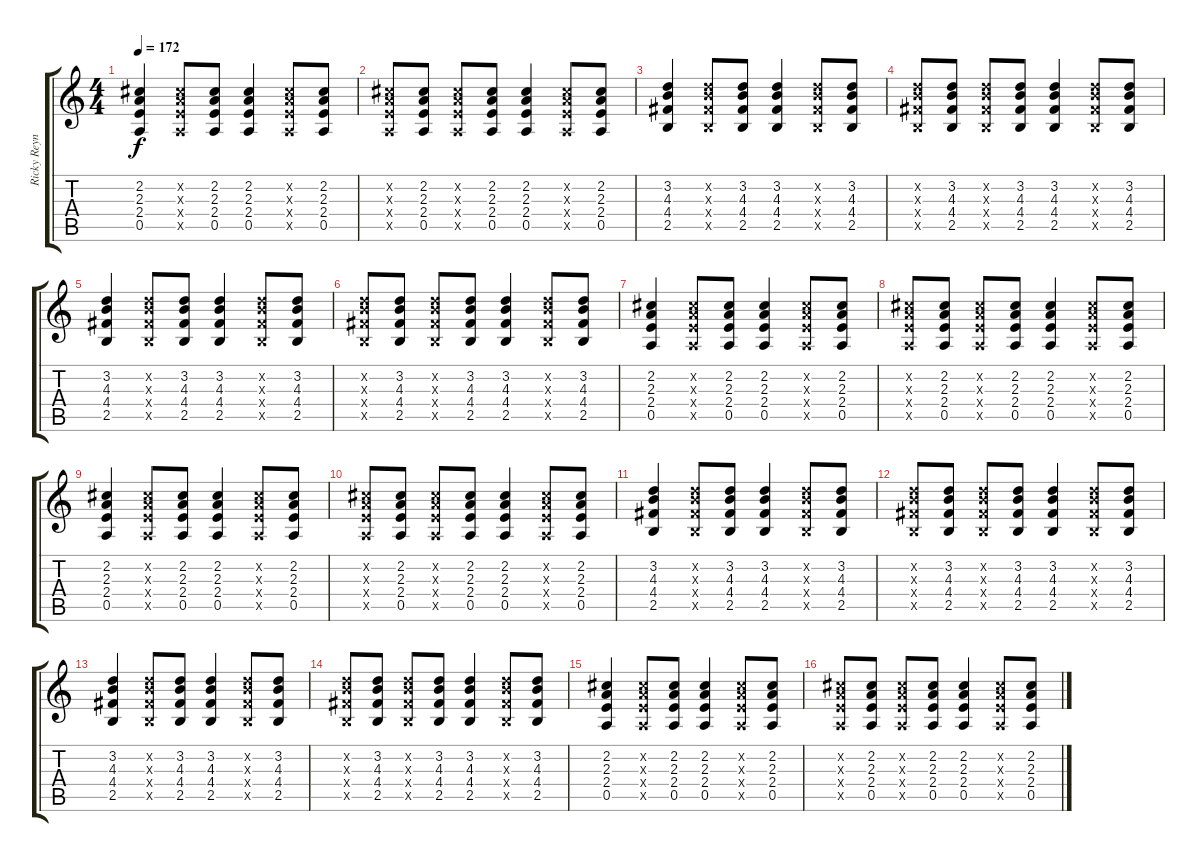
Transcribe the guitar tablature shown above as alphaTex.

\track ("Ricky Reynolds " "Ricky Reyn") {instrument acousticguitarsteel}
\staff {score tabs}
\tuning (E4 B3 G3 D3 A2 E2) {hide}
\ts (4 4)
\tempo 172
\clef g2
\ks c
(2.2 2.3 2.4 0.5).4{dy f} (2.2{x} 2.3{x} 2.4{x} 0.5{x}).8 (2.2 2.3 2.4 0.5).8 (2.2 2.3 2.4 0.5).4 (2.2{x} 2.3{x} 2.4{x} 0.5{x}).8 (2.2 2.3 2.4 0.5).8 |
(2.2{x} 2.3{x} 2.4{x} 0.5{x}).8 (2.2 2.3 2.4 0.5).8 (2.2{x} 2.3{x} 2.4{x} 0.5{x}).8 (2.2 2.3 2.4 0.5).8 (2.2 2.3 2.4 0.5).4 (2.2{x} 2.3{x} 2.4{x} 0.5{x}).8 (2.2 2.3 2.4 0.5).8 |
(3.2 4.3 4.4 2.5).4 (3.2{x} 4.3{x} 4.4{x} 2.5{x}).8 (3.2 4.3 4.4 2.5).8 (3.2 4.3 4.4 2.5).4 (3.2{x} 4.3{x} 4.4{x} 2.5{x}).8 (3.2 4.3 4.4 2.5).8 |
(3.2{x} 4.3{x} 4.4{x} 2.5{x}).8 (3.2 4.3 4.4 2.5).8 (3.2{x} 4.3{x} 4.4{x} 2.5{x}).8 (3.2 4.3 4.4 2.5).8 (3.2 4.3 4.4 2.5).4 (3.2{x} 4.3{x} 4.4{x} 2.5{x}).8 (3.2 4.3 4.4 2.5).8 |
(3.2 4.3 4.4 2.5).4 (3.2{x} 4.3{x} 4.4{x} 2.5{x}).8 (3.2 4.3 4.4 2.5).8 (3.2 4.3 4.4 2.5).4 (3.2{x} 4.3{x} 4.4{x} 2.5{x}).8 (3.2 4.3 4.4 2.5).8 |
(3.2{x} 4.3{x} 4.4{x} 2.5{x}).8 (3.2 4.3 4.4 2.5).8 (3.2{x} 4.3{x} 4.4{x} 2.5{x}).8 (3.2 4.3 4.4 2.5).8 (3.2 4.3 4.4 2.5).4 (3.2{x} 4.3{x} 4.4{x} 2.5{x}).8 (3.2 4.3 4.4 2.5).8 |
(2.2 2.3 2.4 0.5).4 (2.2{x} 2.3{x} 2.4{x} 0.5{x}).8 (2.2 2.3 2.4 0.5).8 (2.2 2.3 2.4 0.5).4 (2.2{x} 2.3{x} 2.4{x} 0.5{x}).8 (2.2 2.3 2.4 0.5).8 |
(2.2{x} 2.3{x} 2.4{x} 0.5{x}).8 (2.2 2.3 2.4 0.5).8 (2.2{x} 2.3{x} 2.4{x} 0.5{x}).8 (2.2 2.3 2.4 0.5).8 (2.2 2.3 2.4 0.5).4 (2.2{x} 2.3{x} 2.4{x} 0.5{x}).8 (2.2 2.3 2.4 0.5).8 |
(2.2 2.3 2.4 0.5).4 (2.2{x} 2.3{x} 2.4{x} 0.5{x}).8 (2.2 2.3 2.4 0.5).8 (2.2 2.3 2.4 0.5).4 (2.2{x} 2.3{x} 2.4{x} 0.5{x}).8 (2.2 2.3 2.4 0.5).8 |
(2.2{x} 2.3{x} 2.4{x} 0.5{x}).8 (2.2 2.3 2.4 0.5).8 (2.2{x} 2.3{x} 2.4{x} 0.5{x}).8 (2.2 2.3 2.4 0.5).8 (2.2 2.3 2.4 0.5).4 (2.2{x} 2.3{x} 2.4{x} 0.5{x}).8 (2.2 2.3 2.4 0.5).8 |
(3.2 4.3 4.4 2.5).4 (3.2{x} 4.3{x} 4.4{x} 2.5{x}).8 (3.2 4.3 4.4 2.5).8 (3.2 4.3 4.4 2.5).4 (3.2{x} 4.3{x} 4.4{x} 2.5{x}).8 (3.2 4.3 4.4 2.5).8 |
(3.2{x} 4.3{x} 4.4{x} 2.5{x}).8 (3.2 4.3 4.4 2.5).8 (3.2{x} 4.3{x} 4.4{x} 2.5{x}).8 (3.2 4.3 4.4 2.5).8 (3.2 4.3 4.4 2.5).4 (3.2{x} 4.3{x} 4.4{x} 2.5{x}).8 (3.2 4.3 4.4 2.5).8 |
(3.2 4.3 4.4 2.5).4 (3.2{x} 4.3{x} 4.4{x} 2.5{x}).8 (3.2 4.3 4.4 2.5).8 (3.2 4.3 4.4 2.5).4 (3.2{x} 4.3{x} 4.4{x} 2.5{x}).8 (3.2 4.3 4.4 2.5).8 |
(3.2{x} 4.3{x} 4.4{x} 2.5{x}).8 (3.2 4.3 4.4 2.5).8 (3.2{x} 4.3{x} 4.4{x} 2.5{x}).8 (3.2 4.3 4.4 2.5).8 (3.2 4.3 4.4 2.5).4 (3.2{x} 4.3{x} 4.4{x} 2.5{x}).8 (3.2 4.3 4.4 2.5).8 |
(2.2 2.3 2.4 0.5).4 (2.2{x} 2.3{x} 2.4{x} 0.5{x}).8 (2.2 2.3 2.4 0.5).8 (2.2 2.3 2.4 0.5).4 (2.2{x} 2.3{x} 2.4{x} 0.5{x}).8 (2.2 2.3 2.4 0.5).8 |
(2.2{x} 2.3{x} 2.4{x} 0.5{x}).8 (2.2 2.3 2.4 0.5).8 (2.2{x} 2.3{x} 2.4{x} 0.5{x}).8 (2.2 2.3 2.4 0.5).8 (2.2 2.3 2.4 0.5).4 (2.2{x} 2.3{x} 2.4{x} 0.5{x}).8 (2.2 2.3 2.4 0.5).8
